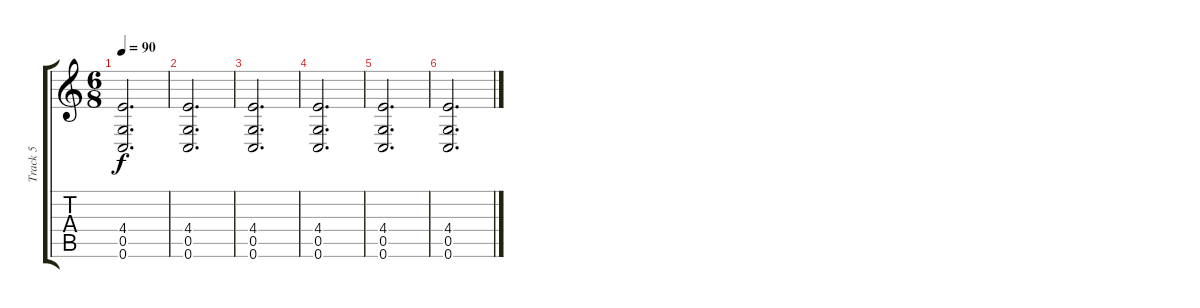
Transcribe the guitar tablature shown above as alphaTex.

\track ("Track 5" "Track 5") {instrument overdrivenguitar}
\staff {score tabs}
\tuning (D4 A3 F3 C3 G2 C2) {hide}
\ts (6 8)
\tempo 90
\clef g2
\ks c
(4.4 0.5 0.6).2{d dy f} |
(4.4 0.5 0.6).2{d} |
(4.4 0.5 0.6).2{d} |
(4.4 0.5 0.6).2{d} |
(4.4 0.5 0.6).2{d} |
(4.4 0.5 0.6).2{d}
